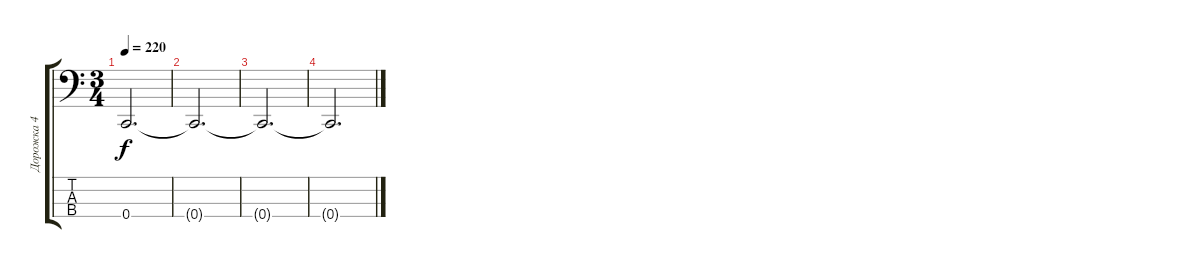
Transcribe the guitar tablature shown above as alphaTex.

\track ("Дорожка 4" "Дорожка 4") {instrument electricbasspick}
\staff {score tabs}
\tuning (F2 C2 G1 C1) {hide}
\ts (3 4)
\tempo 220
\clef f4
\ks c
0.4.2{d dy f} |
0.4{t}.2{d} |
0.4{t}.2{d} |
0.4{t}.2{d}
